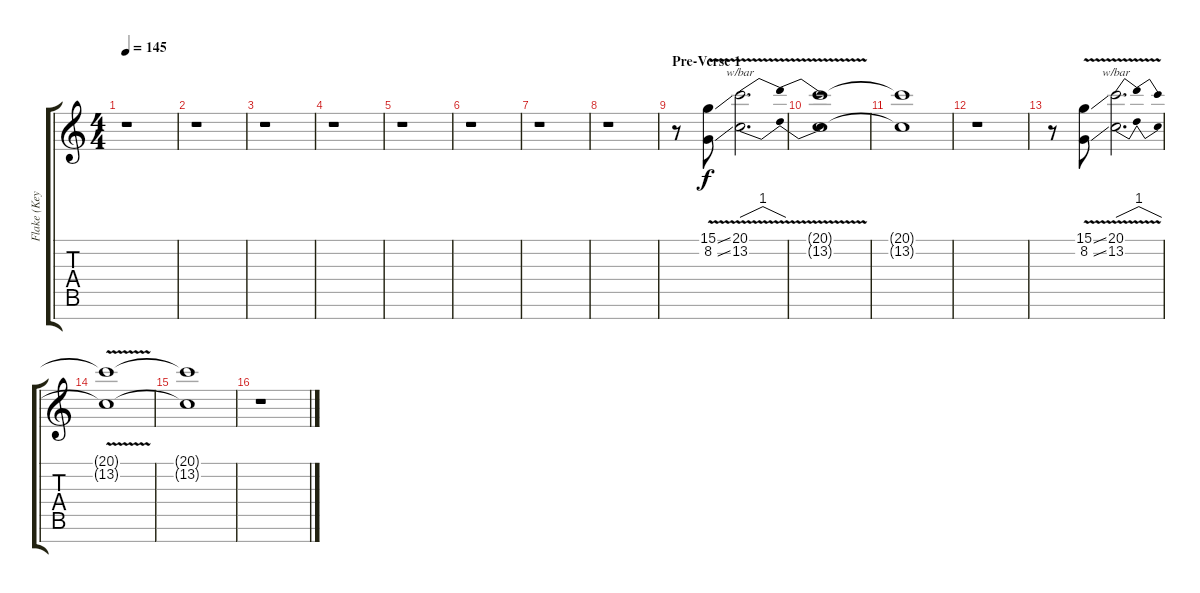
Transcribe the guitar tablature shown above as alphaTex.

\track ("Flake (Keyboard)" "Flake (Key") {instrument pad6metallic}
\staff {score tabs}
\tuning (E4 B3 G3 D3 A2 E2 B1) {hide}
\ts (4 4)
\tempo 145
\clef g2
\ks c
r.1{dy f} |
r.1 |
r.1 |
r.1 |
r.1 |
r.1 |
r.1 |
r.1 |
\section ("" "Pre-Verse 1")
r.8 (15.1{v ss} 8.2{v ss}).8 (20.1{v} 13.2{v}).2{d tbe (dip default 0 0 15 4 60 0)} |
(20.1{t} 13.2{t}).1 |
(20.1{t} 13.2{t}).1 |
r.1 |
r.8 (15.1{v ss} 8.2{v ss}).8 (20.1{v} 13.2{v}).2{d tbe (dip default 0 0 10 4 60 0)} |
(20.1{t} 13.2{t}).1 |
(20.1{t} 13.2{t}).1 |
r.1
